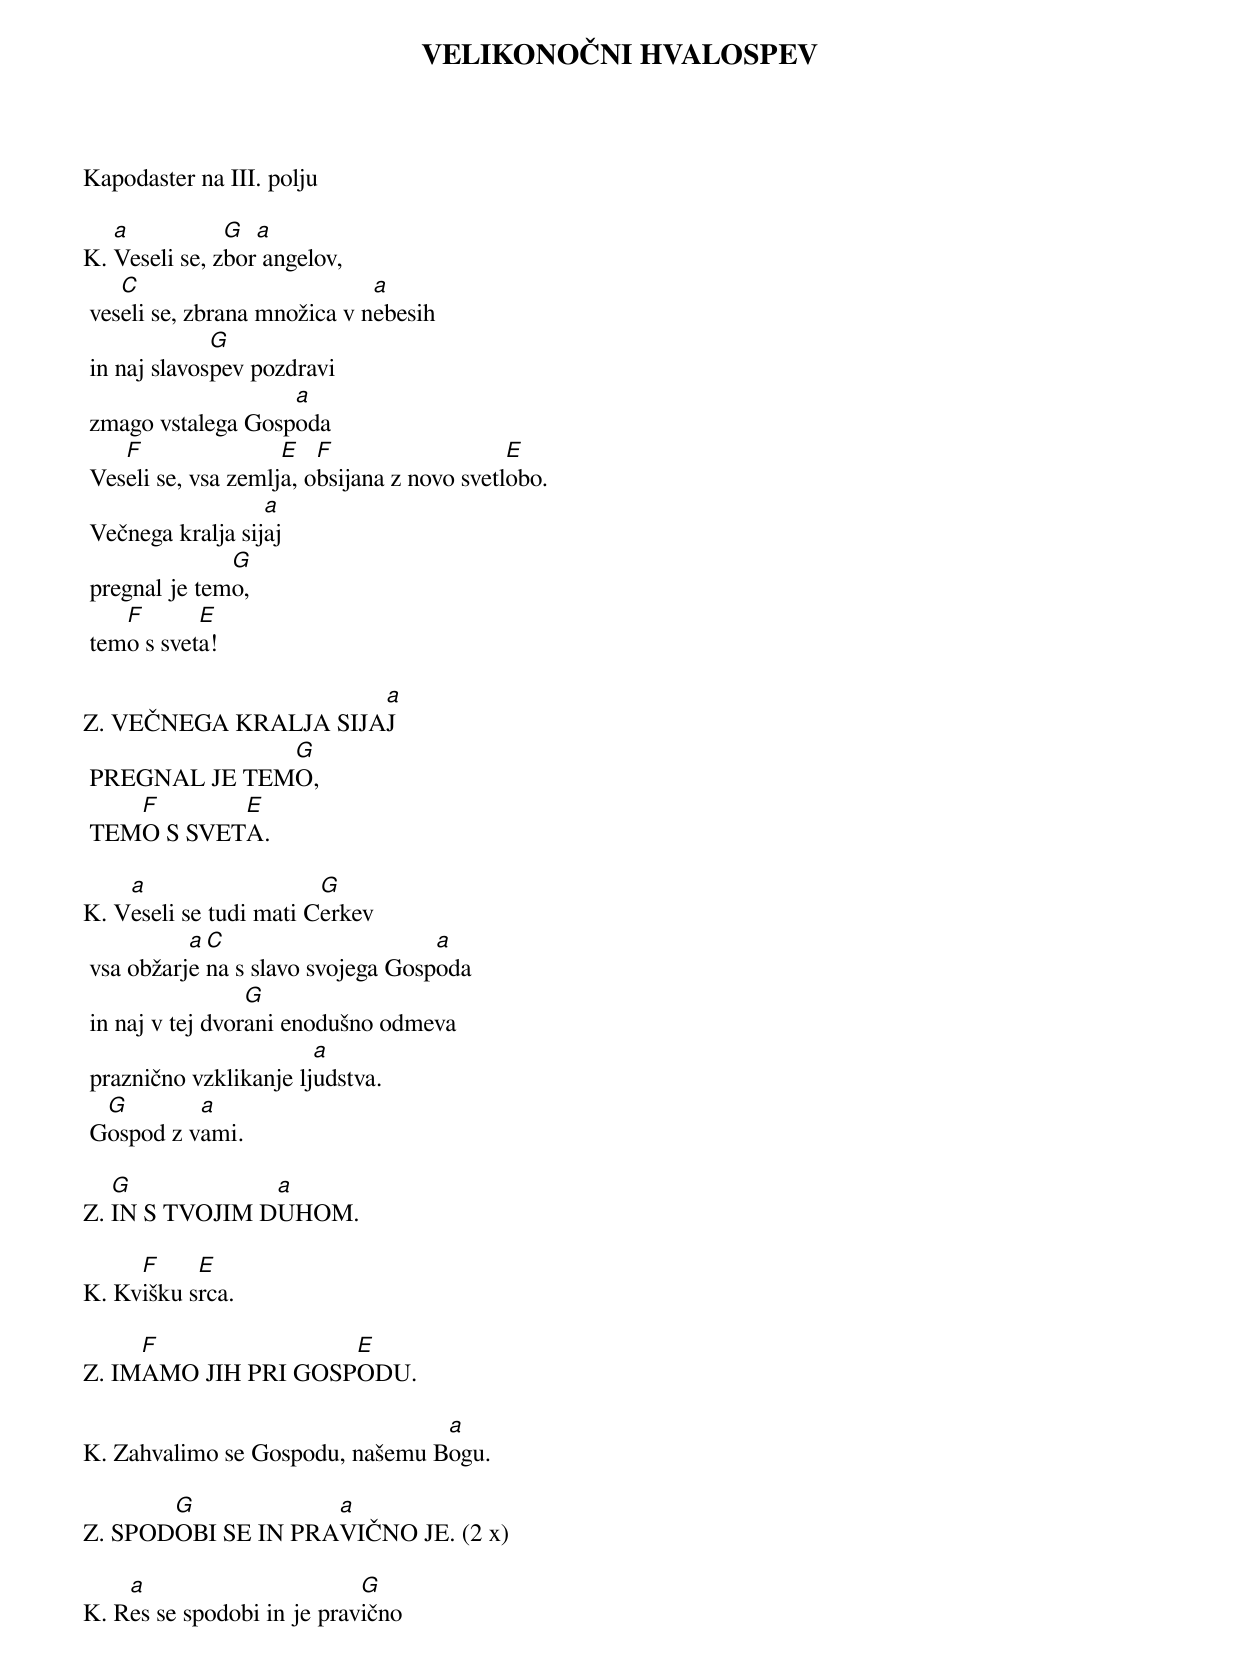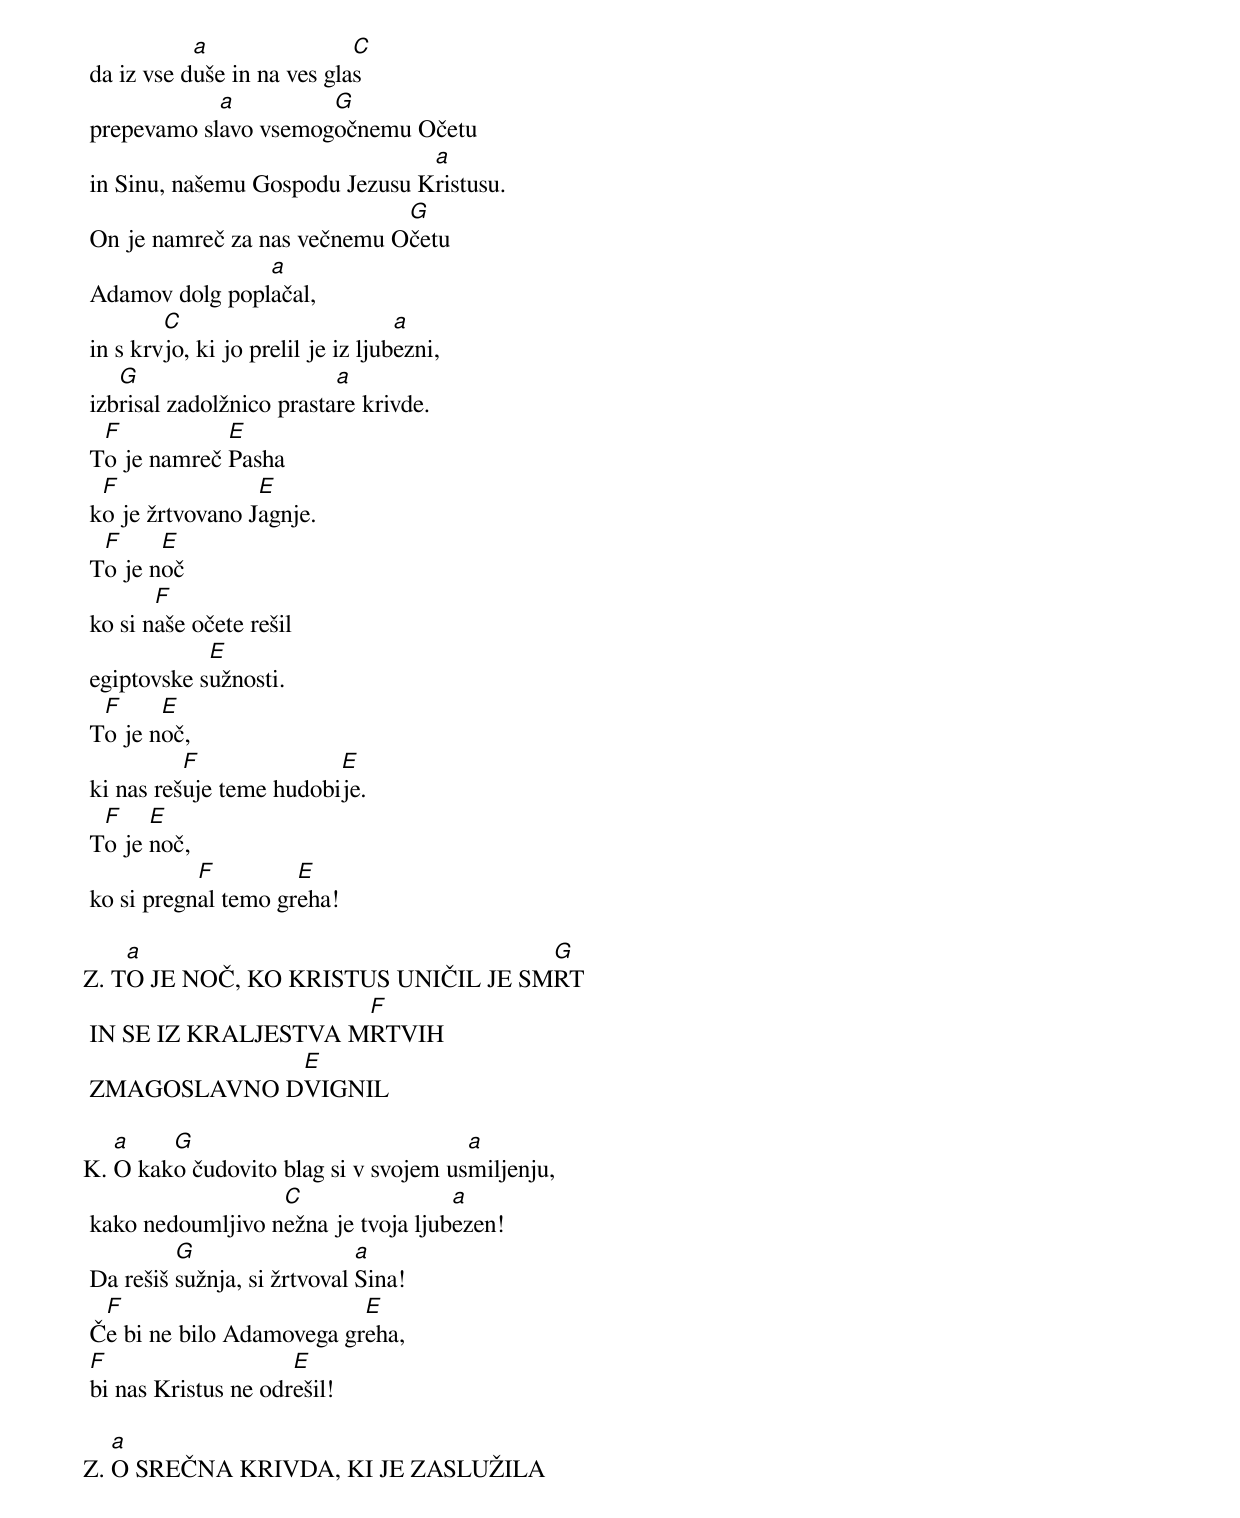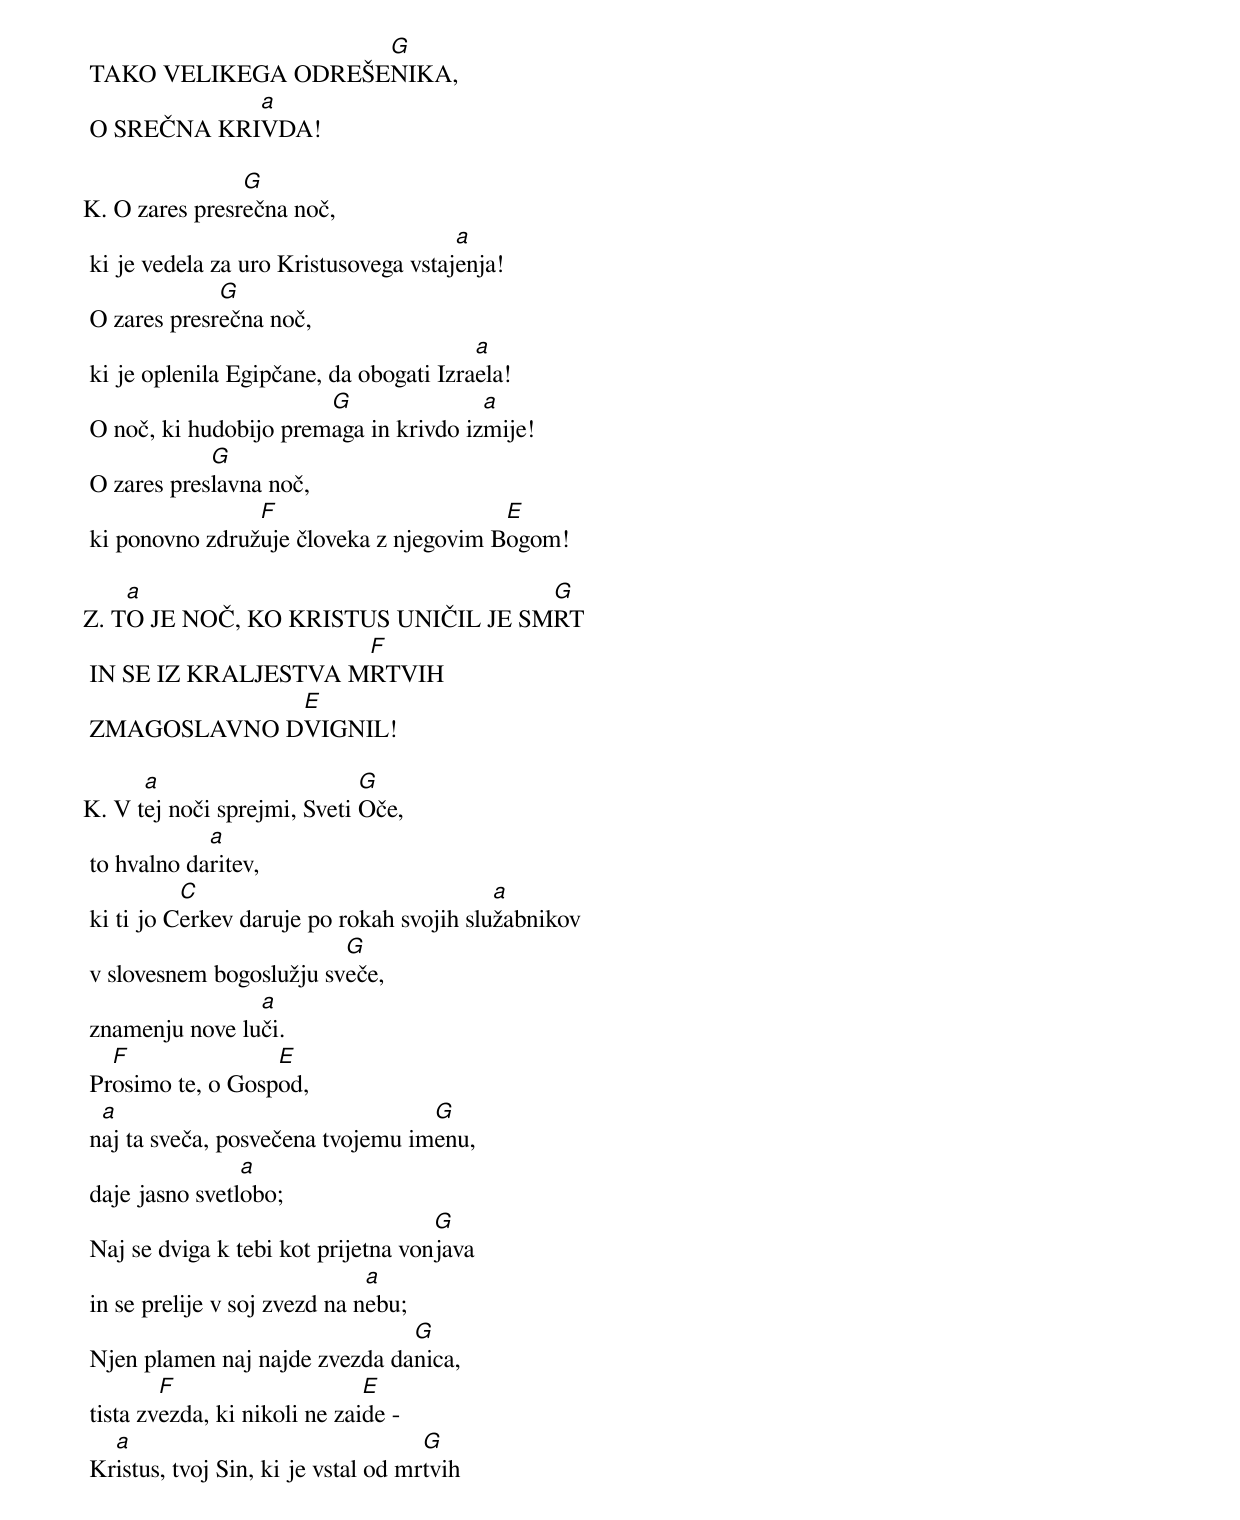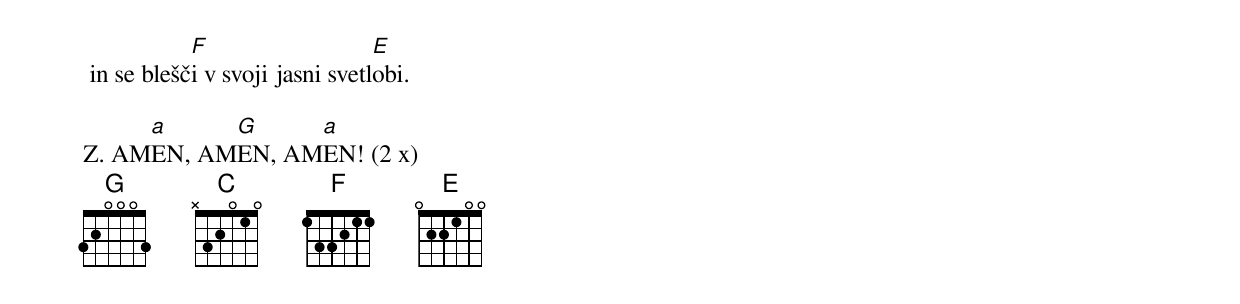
{title: VELIKONOČNI HVALOSPEV}

Kapodaster na III. polju

K.	[a]Veseli se, z[G]bor[a] angelov,
	ves[C]eli se, zbrana množica v n[a]ebesih
	in naj slavos[G]pev pozdravi
	zmago vstalega Gosp[a]oda
	Ves[F]eli se, vsa zemlj[E]a, o[F]bsijana z novo svetl[E]obo.
	Večnega kralja sij[a]aj
	pregnal je tem[G]o,
	tem[F]o s svet[E]a!

Z.	VEČNEGA KRALJA SIJA[a]J
	PREGNAL JE TEM[G]O,
	TEM[F]O S SVET[E]A.

K.	V[a]eseli se tudi mati C[G]erkev
	vsa obžarj[a]e[C]na s slavo svojega Gosp[a]oda
	in naj v tej dvor[G]ani enodušno odmeva
	praznično vzklikanje lj[a]udstva.
	G[G]ospod z v[a]ami.

Z.	[G]IN S TVOJIM D[a]UHOM.

K.	Kv[F]išku s[E]rca.

Z.	IM[F]AMO JIH PRI GOSP[E]ODU.

K.	Zahvalimo se Gospodu, našemu B[a]ogu.

Z.	SPOD[G]OBI SE IN PRA[a]VIČNO JE. (2 x)

K.	R[a]es se spodobi in je prav[G]ično
	da iz vse d[a]uše in na ves gla[C]s
	prepevamo sl[a]avo vsemog[G]očnemu Očetu
	in Sinu, našemu Gospodu Jezusu K[a]ristusu.
	On je namreč za nas večnemu O[G]četu
	Adamov dolg popl[a]ačal,
	in s krv[C]jo, ki jo prelil je iz ljub[a]ezni,
	izb[G]risal zadolžnico prasta[a]re krivde.
	T[F]o je namreč [E]Pasha
	k[F]o je žrtvovano J[E]agnje.
	T[F]o je n[E]oč
	ko si n[F]aše očete rešil
	egiptovske s[E]užnosti.
	T[F]o je n[E]oč,
	ki nas reš[F]uje teme hudobi[E]je.
	T[F]o je [E]noč,
	ko si pregn[F]al temo gr[E]eha!

Z.	T[a]O JE NOČ, KO KRISTUS UNIČIL JE SM[G]RT
	IN SE IZ KRALJESTVA M[F]RTVIH
	ZMAGOSLAVNO D[E]VIGNIL

K.	[a]O kak[G]o čudovito blag si v svojem us[a]miljenju,
	kako nedoumljivo n[C]ežna je tvoja ljub[a]ezen!
	Da rešiš [G]sužnja, si žrtvoval [a]Sina!
	Č[F]e bi ne bilo Adamovega gr[E]eha,
	[F]bi nas Kristus ne odr[E]ešil!

Z.	[a]O SREČNA KRIVDA, KI JE ZASLUŽILA
	TAKO VELIKEGA ODREŠE[G]NIKA,
	O SREČNA KRI[a]VDA!

K.	O zares presr[G]ečna noč,
	ki je vedela za uro Kristusovega vstaj[a]enja!
	O zares presr[G]ečna noč,
	ki je oplenila Egipčane, da obogati Izra[a]ela!
	O noč, ki hudobijo prem[G]aga in krivdo iz[a]mije!
	O zares pres[G]lavna noč,
	ki ponovno združ[F]uje človeka z njegovim B[E]ogom!

Z.	T[a]O JE NOČ, KO KRISTUS UNIČIL JE SM[G]RT
	IN SE IZ KRALJESTVA M[F]RTVIH
	ZMAGOSLAVNO D[E]VIGNIL!

K.	V t[a]ej noči sprejmi, Sveti [G]Oče,
	to hvalno da[a]ritev,
	ki ti jo C[C]erkev daruje po rokah svojih slu[a]žabnikov
	v slovesnem bogoslužju sv[G]eče,
	znamenju nove lu[a]či.
	Pr[F]osimo te, o Gosp[E]od,
	n[a]aj ta sveča, posvečena tvojemu im[G]enu,
	daje jasno svetl[a]obo;
	Naj se dviga k tebi kot prijetna von[G]java
	in se prelije v soj zvezd na n[a]ebu;
	Njen plamen naj najde zvezda da[G]nica,
	tista zv[F]ezda, ki nikoli ne zai[E]de -
	Kr[a]istus, tvoj Sin, ki je vstal od mr[G]tvih
	in se blešč[F]i v svoji jasni svetl[E]obi.

Z.	AM[a]EN, AM[G]EN, AM[a]EN! (2 x)
